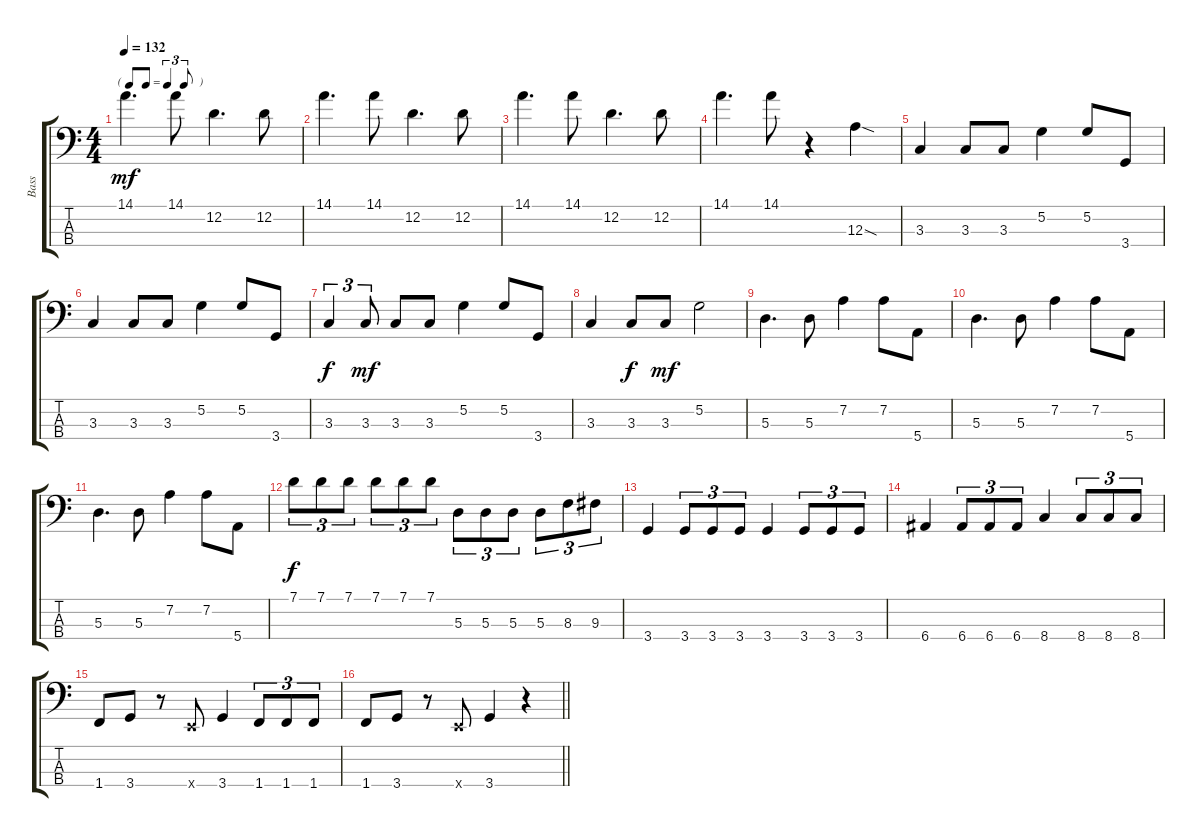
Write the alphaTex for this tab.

\track ("Bass" "Bass") {instrument electricbassfinger}
\staff {score tabs}
\tuning (G2 D2 A1 E1) {hide}
\ts (4 4)
\tf triplet8th
\tempo 132
\clef f4
\ks c
14.1.4{d dy mf} 14.1.8 12.2.4{d} 12.2.8 |
14.1.4{d} 14.1.8 12.2.4{d} 12.2.8 |
14.1.4{d} 14.1.8 12.2.4{d} 12.2.8 |
14.1.4{d} 14.1.8 r.4 12.3{sod}.4 |
3.3.4 3.3.8 3.3.8 5.2.4 5.2.8 3.4.8 |
3.3.4 3.3.8 3.3.8 5.2.4 5.2.8 3.4.8 |
3.3.4{tu (3 2) dy f} 3.3.8{tu (3 2) dy mf} 3.3.8 3.3.8 5.2.4 5.2.8 3.4.8 |
3.3.4 3.3.8{dy f} 3.3.8{dy mf} 5.2.2 |
5.3.4{d} 5.3.8 7.2.4 7.2.8 5.4.8 |
5.3.4{d} 5.3.8 7.2.4 7.2.8 5.4.8 |
5.3.4{d} 5.3.8 7.2.4 7.2.8 5.4.8 |
7.1.8{tu (3 2) dy f} 7.1.8{tu (3 2)} 7.1.8{tu (3 2)} 7.1.8{tu (3 2)} 7.1.8{tu (3 2)} 7.1.8{tu (3 2)} 5.3.8{tu (3 2)} 5.3.8{tu (3 2)} 5.3.8{tu (3 2)} 5.3.8{tu (3 2)} 8.3.8{tu (3 2)} 9.3.8{tu (3 2)} |
3.4.4 3.4.8{tu (3 2)} 3.4.8{tu (3 2)} 3.4.8{tu (3 2)} 3.4.4 3.4.8{tu (3 2)} 3.4.8{tu (3 2)} 3.4.8{tu (3 2)} |
6.4.4 6.4.8{tu (3 2)} 6.4.8{tu (3 2)} 6.4.8{tu (3 2)} 8.4.4 8.4.8{tu (3 2)} 8.4.8{tu (3 2)} 8.4.8{tu (3 2)} |
1.4.8 3.4.8 r.8 0.4{x}.8 3.4.4 1.4.8{tu (3 2)} 1.4.8{tu (3 2)} 1.4.8{tu (3 2)} |
\barLineRight lightlight
1.4.8 3.4.8 r.8 0.4{x}.8 3.4.4 r.4
